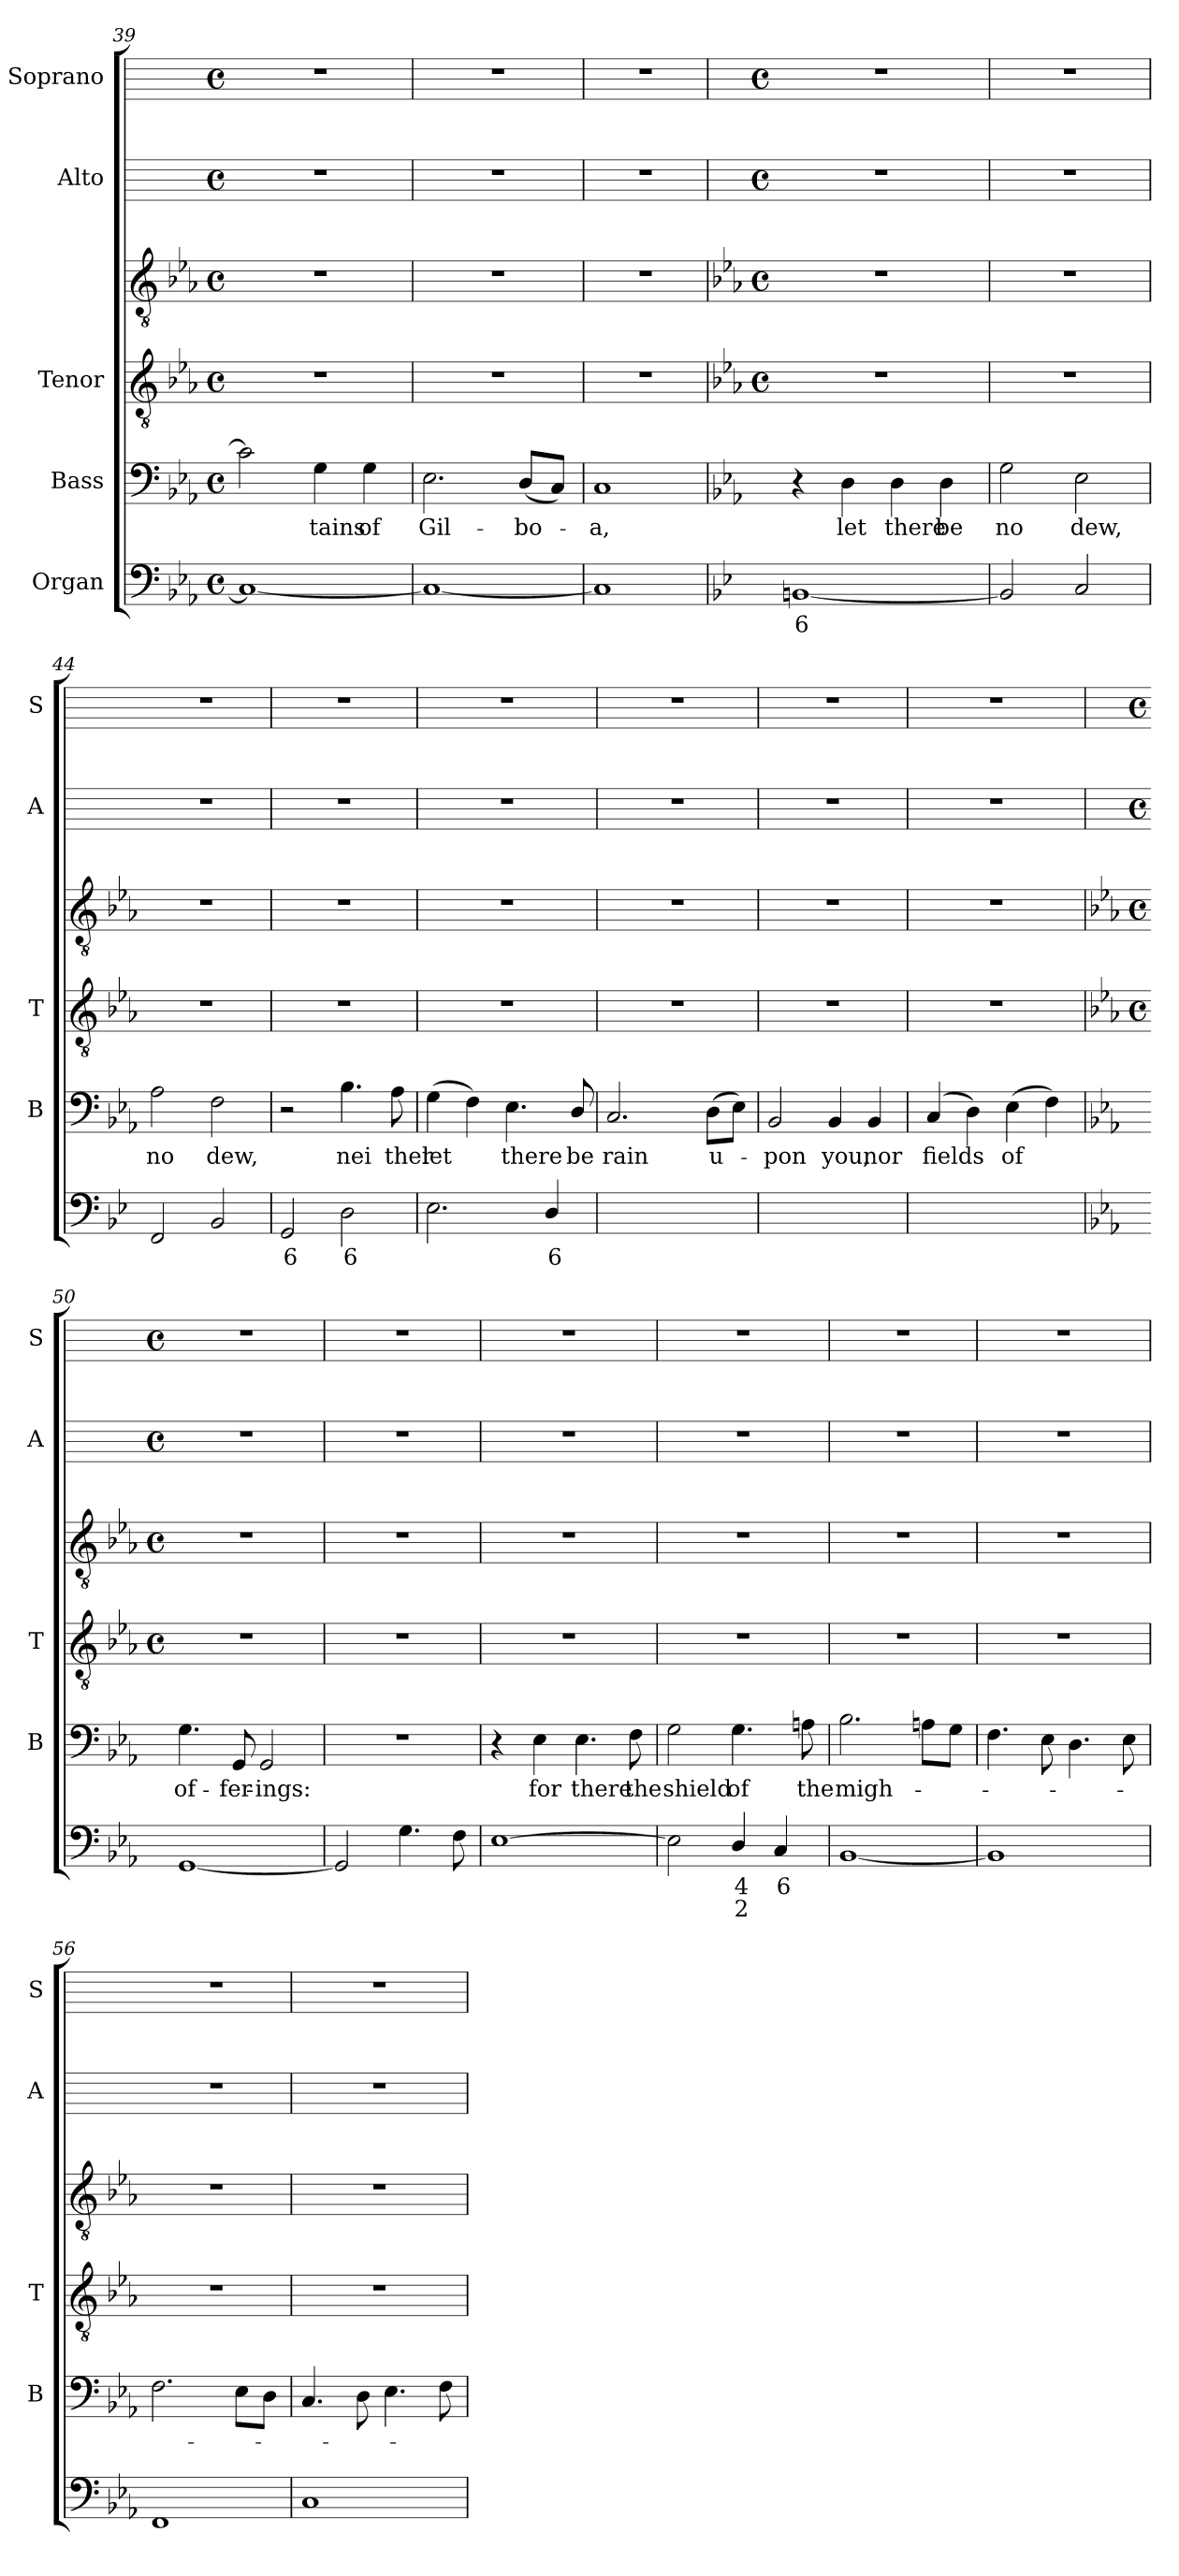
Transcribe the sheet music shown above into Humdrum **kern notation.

**kern	**text	**text	**kern	**text	**kern	**kern	**kern	**kern
*part5	*part5	*part5	*part4	*part4	*part3	*part3	*part2	*part1
*staff6	*staff6	*staff6	*staff5	*staff5	*staff4	*staff3	*staff2	*staff1
*I"Organ	*	*	*I"Bass	*	*I"Tenor	*	*I"Alto	*I"Soprano
*	*	*	*I'B	*	*I'T	*	*I'A	*I'S
*clefF4	*	*	*clefF4	*	*clefGv2	*clefGv2	*	*
*k[b-e-a-]	*	*	*k[b-e-a-]	*	*k[b-e-a-]	*k[b-e-a-]	*	*
*E-:	*	*	*E-:	*	*E-:	*E-:	*	*
*M4/4	*	*	*M4/4	*	*M4/4	*M4/4	*M4/4	*M4/4
*met(c)	*	*	*met(c)	*	*met(c)	*met(c)	*met(c)	*met(c)
=39	=39	=39	=39	=39	=39	=39	=39	=39
1C_	.	.	2c]	.	1r	1r	1r	1r
!	!	!	!	!LO:LY:b	!	!	!	!
.	.	.	4G	tains	.	.	.	.
!	!	!	!	!LO:LY:b	!	!	!	!
.	.	.	4G	of	.	.	.	.
=40	=40	=40	=40	=40	=40	=40	=40	=40
!	!	!	!	!LO:LY:b	!	!	!	!
1C_	.	.	2.E-	Gil-	1r	1r	1r	1r
!	!	!	!	!LO:LY:b	!	!	!	!
.	.	.	(<8DL	-bo-	.	.	.	.
.	.	.	8CJ)	.	.	.	.	.
=41	=41	=41	=41	=41	=41	=41	=41	=41
!	!	!	!	!LO:LY:b	!	!	!	!
1C]	.	.	1C	a,	1r	1r	1r	1r
!!LO:LB:g=z
=42	=42	=42	=42	=42	=42	=42	=42	=42
*k[b-e-]	*	*	*	*	*	*	*	*
*B-:	*	*	*	*	*	*	*	*
*	*	*	*	*	*M4/4	*M4/4	*M4/4	*M4/4
*	*	*	*	*	*met(c)	*met(c)	*met(c)	*met(c)
!	!LO:LY:b	!	!	!	!	!	!	!
[1BBn	6	.	4r	.	1r	1r	1r	1r
!	!	!	!	!LO:LY:b	!	!	!	!
.	.	.	4D	let	.	.	.	.
!	!	!	!	!LO:LY:b	!	!	!	!
.	.	.	4D	there	.	.	.	.
!	!	!	!	!LO:LY:b	!	!	!	!
.	.	.	4D	be	.	.	.	.
=43	=43	=43	=43	=43	=43	=43	=43	=43
!	!	!	!	!LO:LY:b	!	!	!	!
2BB]	.	.	2G	no	1r	1r	1r	1r
!	!	!	!	!LO:LY:b	!	!	!	!
2C	.	.	2E-	dew,	.	.	.	.
=44	=44	=44	=44	=44	=44	=44	=44	=44
!	!	!	!	!LO:LY:b	!	!	!	!
2FF	.	.	2A-	no	1r	1r	1r	1r
!	!	!	!	!LO:LY:b	!	!	!	!
2BB-	.	.	2F	dew,	.	.	.	.
=45	=45	=45	=45	=45	=45	=45	=45	=45
!	!LO:LY:b	!	!	!	!	!	!	!
2GG	6	.	2r	.	1r	1r	1r	1r
!	!LO:LY:b	!	!	!LO:LY:b	!	!	!	!
2D	6	.	4.B-	nei	.	.	.	.
!	!	!	!	!LO:LY:b	!	!	!	!
.	.	.	8A-	ther	.	.	.	.
=46	=46	=46	=46	=46	=46	=46	=46	=46
!	!	!	!	!LO:LY:b	!	!	!	!
2.E-	.	.	(>4G	let	1r	1r	1r	1r
.	.	.	4F)	.	.	.	.	.
!	!	!	!	!LO:LY:b	!	!	!	!
.	.	.	4.E-	there	.	.	.	.
!	!LO:LY:b	!	!	!	!	!	!	!
4D/	6	.	.	.	.	.	.	.
!	!	!	!	!LO:LY:b	!	!	!	!
.	.	.	8D/	be	.	.	.	.
=47	=47	=47	=47	=47	=47	=47	=47	=47
!	!LO:LY:b	!	!	!LO:LY:b	!	!	!	!
[2Cyy	7	.	2.C	rain	1r	1r	1r	1r
!	!LO:LY:b	!	!	!	!	!	!	!
2Cyy]	6	.	.	.	.	.	.	.
!	!	!	!	!LO:LY:b	!	!	!	!
.	.	.	(>8DL	u-	.	.	.	.
.	.	.	8E-J)	.	.	.	.	.
=48	=48	=48	=48	=48	=48	=48	=48	=48
!	!LO:LY:b	!	!	!LO:LY:b	!	!	!	!
[2BB-yy	5	.	2BB-	pon	1r	1r	1r	1r
!	!LO:LY:b	!	!	!LO:LY:b	!	!	!	!
2BB-yy]	6	.	4BB-	you,	.	.	.	.
!	!	!	!	!LO:LY:b	!	!	!	!
.	.	.	4BB-	nor	.	.	.	.
=49	=49	=49	=49	=49	=49	=49	=49	=49
!	!LO:LY:b	!	!	!LO:LY:b	!	!	!	!
[2AA-Xyy	7	.	(<4C	fields	1r	1r	1r	1r
.	.	.	4D)	.	.	.	.	.
!	!LO:LY:b	!	!	!LO:LY:b	!	!	!	!
2AA-yy]	6	.	(>4E-	of	.	.	.	.
.	.	.	4F)	.	.	.	.	.
!!LO:LB:g=z
=50	=50	=50	=50	=50	=50	=50	=50	=50
*k[b-e-a-]	*	*	*	*	*	*	*	*
*E-:	*	*	*	*	*	*	*	*
*	*	*	*	*	*M4/4	*M4/4	*M4/4	*M4/4
*	*	*	*	*	*met(c)	*met(c)	*met(c)	*met(c)
!	!	!	!	!LO:LY:b	!	!	!	!
[1GG	.	.	4.G	of-	1r	1r	1r	1r
!	!	!	!	!LO:LY:b	!	!	!	!
.	.	.	8GG	-fer-	.	.	.	.
!	!	!	!	!LO:LY:b	!	!	!	!
.	.	.	2GG	-ings:	.	.	.	.
=51	=51	=51	=51	=51	=51	=51	=51	=51
2GG]	.	.	1r	.	1r	1r	1r	1r
4.G	.	.	.	.	.	.	.	.
8F	.	.	.	.	.	.	.	.
=52	=52	=52	=52	=52	=52	=52	=52	=52
[1E-	.	.	4r	.	1r	1r	1r	1r
!	!	!	!	!LO:LY:b	!	!	!	!
.	.	.	4E-	for	.	.	.	.
!	!	!	!	!LO:LY:b	!	!	!	!
.	.	.	4.E-	there	.	.	.	.
!	!	!	!	!LO:LY:b	!	!	!	!
.	.	.	8F	the	.	.	.	.
=53	=53	=53	=53	=53	=53	=53	=53	=53
!	!	!	!	!LO:LY:b	!	!	!	!
2E-]	.	.	2G	shield	1r	1r	1r	1r
!	!LO:LY:b	!LO:LY:b	!	!LO:LY:b	!	!	!	!
4D/	4	2	4.G	of	.	.	.	.
!	!LO:LY:b	!	!	!	!	!	!	!
4C	6	.	.	.	.	.	.	.
!	!	!	!	!LO:LY:b	!	!	!	!
.	.	.	8An	the	.	.	.	.
=54	=54	=54	=54	=54	=54	=54	=54	=54
!	!	!	!	!LO:LY:b	!	!	!	!
[1BB-	.	.	2.B-	migh-	1r	1r	1r	1r
.	.	.	8AnL	.	.	.	.	.
.	.	.	8GJ	.	.	.	.	.
=55	=55	=55	=55	=55	=55	=55	=55	=55
1BB-]	.	.	4.F	.	1r	1r	1r	1r
.	.	.	8E-	.	.	.	.	.
.	.	.	4.D	.	.	.	.	.
.	.	.	8E-	.	.	.	.	.
=56	=56	=56	=56	=56	=56	=56	=56	=56
1FF	.	.	2.F	.	1r	1r	1r	1r
.	.	.	8E-L	.	.	.	.	.
.	.	.	8DJ	.	.	.	.	.
=57	=57	=57	=57	=57	=57	=57	=57	=57
1C	.	.	4.C	.	1r	1r	1r	1r
.	.	.	8D	.	.	.	.	.
.	.	.	4.E-	.	.	.	.	.
.	.	.	8F	.	.	.	.	.
=	=	=	=	=	=	=	=	=
*-	*-	*-	*-	*-	*-	*-	*-	*-
